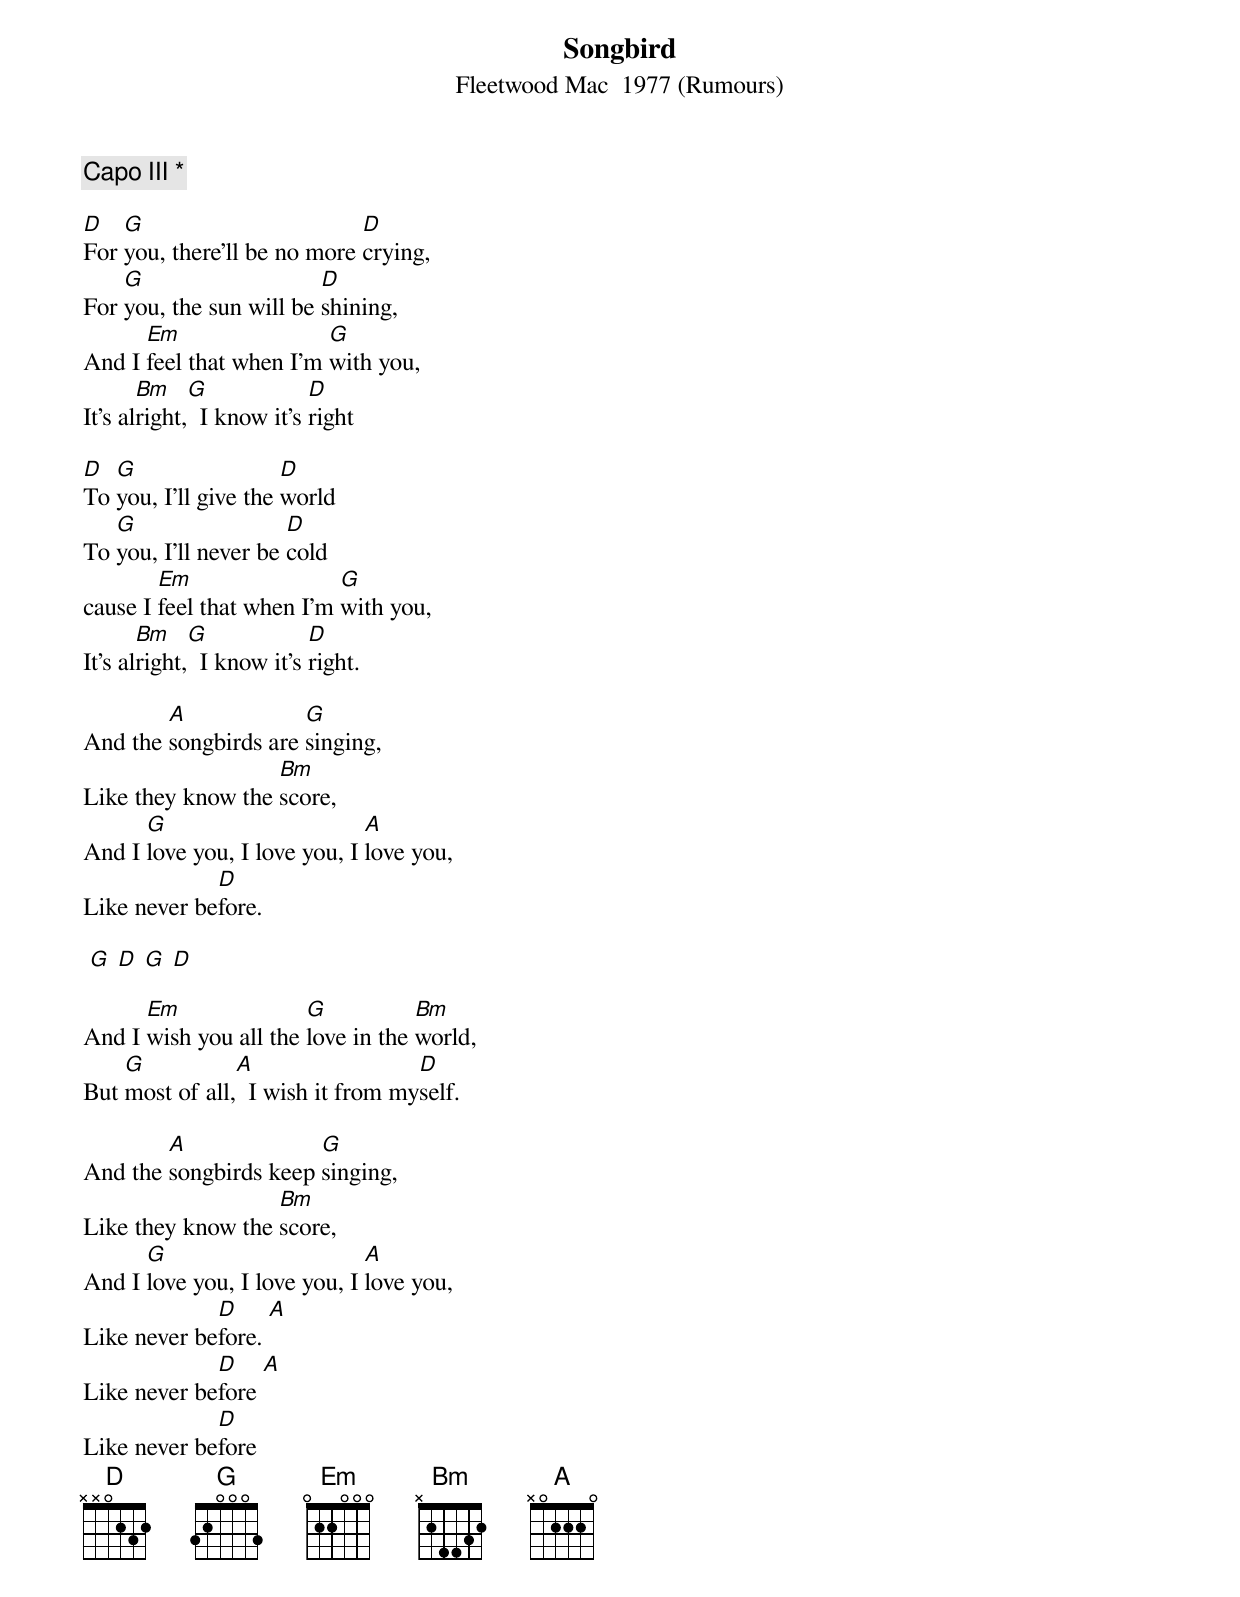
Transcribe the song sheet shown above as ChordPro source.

{title: Songbird}
{subtitle: Fleetwood Mac  1977 (Rumours)}

{c:Capo III *}

[D]For [G]you, there'll be no more [D]crying,
For [G]you, the sun will be [D]shining,
And I [Em]feel that when I'm [G]with you,
It's al[Bm]right,[G]  I know it's [D]right

[D]To [G]you, I'll give the [D]world
To [G]you, I'll never be [D]cold
cause I [Em]feel that when I'm [G]with you,
It's al[Bm]right,[G]  I know it's [D]right.

And the [A]songbirds are [G]singing,
Like they know the [Bm]score,
And I [G]love you, I love you, I [A]love you,
Like never be[D]fore.

 [G] [D] [G] [D]

And I [Em]wish you all the [G]love in the [Bm]world,
But [G]most of all,[A]  I wish it from my[D]self.

And the [A]songbirds keep [G]singing,
Like they know the [Bm]score,
And I [G]love you, I love you, I [A]love you,
Like never be[D]fore. [A]
Like never be[D]fore [A]
Like never be[D]fore
